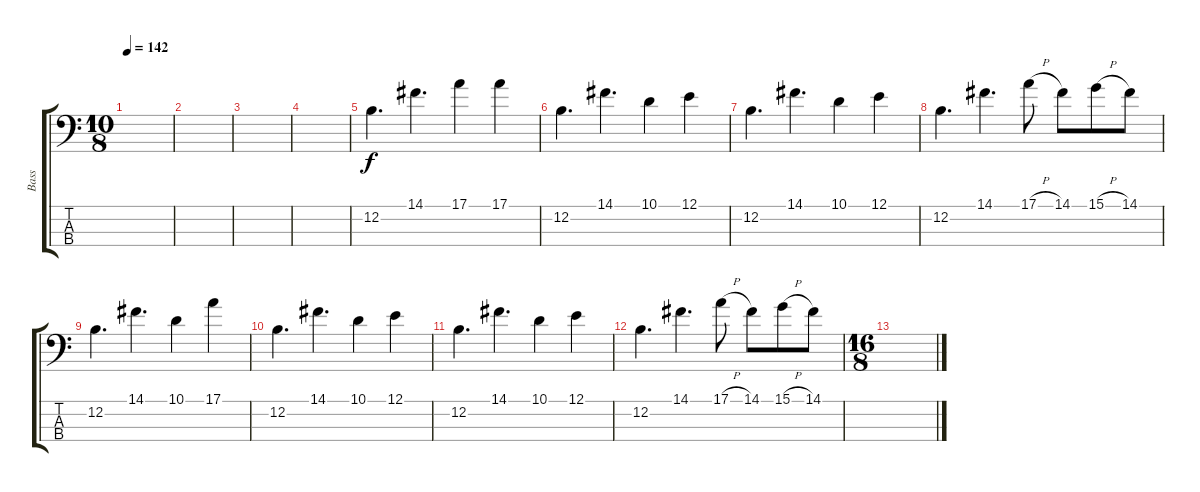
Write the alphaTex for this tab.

\track ("Bass" "Bass") {instrument electricbassfinger}
\staff {score tabs}
\tuning (E2 B1 Gb1 B0) {hide}
\ts (10 8)
\tempo 142
\clef f4
\ks c
|
|
|
|
12.2.4{d} 14.1.4{d} 17.1.4 17.1.4 |
12.2.4{d} 14.1.4{d} 10.1.4 12.1.4 |
12.2.4{d} 14.1.4{d} 10.1.4 12.1.4 |
12.2.4{d} 14.1.4{d} 17.1{h}.8 14.1.8 15.1{h}.8 14.1.8 |
12.2.4{d} 14.1.4{d} 10.1.4 17.1.4 |
12.2.4{d} 14.1.4{d} 10.1.4 12.1.4 |
12.2.4{d} 14.1.4{d} 10.1.4 12.1.4 |
12.2.4{d} 14.1.4{d} 17.1{h}.8 14.1.8 15.1{h}.8 14.1.8 |
\ts (16 8)
